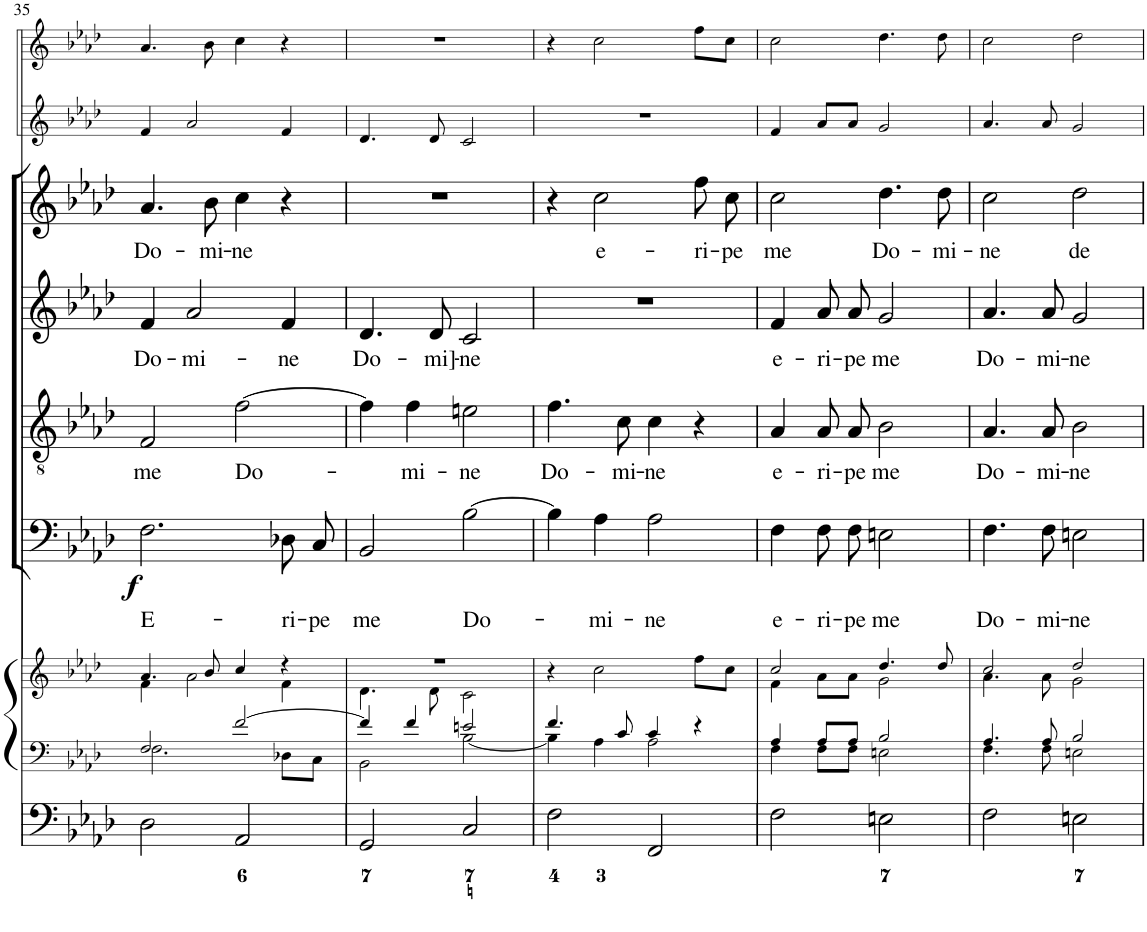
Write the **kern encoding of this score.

**kern	**kern	**kern	**kern	**text	**dynam	**kern	**text	**kern	**text	**kern	**text	**kern	**kern
*part7	*part7	*part7	*part6	*part6	*part6	*part5	*part5	*part4	*part4	*part3	*part3	*part2	*part1
*staff9	*staff8	*staff7	*staff6	*staff6	*staff6	*staff5	*staff5	*staff4	*staff4	*staff3	*staff3	*staff2	*staff1
*I"Organ	*	*	*I"Voice	*	*	*I"Tenor	*	*I"Alto	*	*I"Soprano	*	*I"Violin 2	*I"Violin 1  non obbl.
*	*	*	*	*	*	*	*	*	*	*	*	*I'Vln	*I'Vln
!!LO:PB:g=z
*clefF4	*clefF4	*clefG2	*clefF4	*	*	*clefGv2	*	*clefG2	*	*clefG2	*	*clefG2	*clefG2
*k[b-e-a-d-]	*k[b-e-a-d-]	*k[b-e-a-d-]	*k[b-e-a-d-]	*	*	*k[b-e-a-d-]	*	*k[b-e-a-d-]	*	*k[b-e-a-d-]	*	*k[b-e-a-d-]	*k[b-e-a-d-]
*M2/2	*M2/2	*M2/2	*M2/2	*	*	*M2/2	*	*M2/2	*	*M2/2	*	*M2/2	*M2/2
*met(c|)	*met(c|)	*met(c|)	*met(c|)	*	*	*met(c|)	*	*met(c|)	*	*met(c|)	*	*met(c|)	*met(c|)
=35	=35	=35	=35	=35	=35	=35	=35	=35	=35	=35	=35	=35	=35
*	*^	*^	*	*	*	*	*	*	*	*	*	*	*
!	!	!	!	!	!	!LO:LY:b	!LO:DY:b	!	!LO:LY:b	!	!LO:LY:b	!	!LO:LY:b	!	!
2D-\	2F/	2.F\	4.a-/	4f\	2.F\	E-	f	2F/	me	4f/	Do-	4.a-/	Do-	4f/	4.a-/
!	!	!	!	!	!	!	!	!	!	!	!LO:LY:b	!	!	!	!
.	.	.	.	2a-\	.	.	.	.	.	2a-/	-mi-	.	.	2a-/	.
!	!	!	!	!	!	!	!	!	!	!	!	!	!LO:LY:b	!	!
.	.	.	8b-/	.	.	.	.	.	.	.	.	8b-\	-mi-	.	8b-\
!	!	!	!	!	!	!	!	!	!LO:LY:b	!	!	!	!LO:LY:b	!	!
2AA-/	[2f/	.	4cc/	.	.	.	.	[2f\	Do-	.	.	4cc\	-ne	.	4cc\
!	!	!	!	!	!	!LO:LY:b	!	!	!	!	!LO:LY:b	!	!	!	!
.	.	8D-X\L	4r	4f\	8D-X/L	-ri-	.	.	.	4f/	-ne	4r	.	4f/	4r
!	!	!	!	!	!	!LO:LY:b	!	!	!	!	!	!	!	!	!
.	.	8C\J	.	.	8C/J	-pe	.	.	.	.	.	.	.	.	.
=36	=36	=36	=36	=36	=36	=36	=36	=36	=36	=36	=36	=36	=36	=36	=36
!	!	!	!	!	!	!LO:LY:b	!	!	!	!	!LO:LY:b	!	!	!	!
2GG/	4f/]	2BB-\	1r	4.d-\	2BB-/	me	.	4f\]	.	4.d-/	Do-	1r	.	4.d-/	1r
!	!	!	!	!	!	!	!	!	!LO:LY:b	!	!	!	!	!	!
.	4f/	.	.	.	.	.	.	4f\	-mi-	.	.	.	.	.	.
!	!	!	!	!	!	!	!	!	!	!	!LO:LY:b	!	!	!	!
.	.	.	.	8d-\	.	.	.	.	.	8d-/	-mi]-	.	.	8d-/	.
!	!	!	!	!	!	!LO:LY:b	!	!	!LO:LY:b	!	!LO:LY:b	!	!	!	!
2C/	2en/	[2B-\	.	2c\	[2B-\	Do-	.	2en\	-ne	2c/	-ne	.	.	2c/	.
=37	=37	=37	=37	=37	=37	=37	=37	=37	=37	=37	=37	=37	=37	=37	=37
!	!	!	!	!	!	!	!	!	!LO:LY:b	!	!	!	!	!	!
*	*	*	*v	*v	*	*	*	*	*	*	*	*	*	*	*
2F\	4.f/	4B-\]	4r	4B-\]	.	.	4.f\	Do-	1r	.	4r	.	1r	4r
!	!	!	!	!	!LO:LY:b	!	!	!	!	!	!	!LO:LY:b	!	!
.	.	4A-\	2cc\	4A-\	-mi-	.	.	.	.	.	2cc\	e-	.	2cc\
!	!	!	!	!	!	!	!	!LO:LY:b	!	!	!	!	!	!
.	8c/	.	.	.	.	.	8c\	-mi-	.	.	.	.	.	.
!	!	!	!	!	!LO:LY:b	!	!	!LO:LY:b	!	!	!	!	!	!
2FF/	4c/	2A-\	.	2A-\	-ne	.	4c\	-ne	.	.	.	.	.	.
!	!	!	!	!	!	!	!	!	!	!	!	!LO:LY:b	!	!
.	4r	.	8ff\L	.	.	.	4r	.	.	.	8ff\L	-ri-	.	8ff\L
!	!	!	!	!	!	!	!	!	!	!	!	!LO:LY:b	!	!
.	.	.	8cc\J	.	.	.	.	.	.	.	8cc\J	-pe	.	8cc\J
=38	=38	=38	=38	=38	=38	=38	=38	=38	=38	=38	=38	=38	=38	=38
*	*	*	*^	*	*	*	*	*	*	*	*	*	*	*
!	!	!	!	!	!	!LO:LY:b	!	!	!LO:LY:b	!	!LO:LY:b	!	!LO:LY:b	!	!
2F\	4A-/	4F\	2cc/	4f\	4F\	e-	.	4A-/	e-	4f/	e-	2cc\	me	4f/	2cc\
!	!	!	!	!	!	!LO:LY:b	!	!	!LO:LY:b	!	!LO:LY:b	!	!	!	!
.	8A-/L	8F\L	.	8a-\L	8F\L	-ri-	.	8A-/L	-ri-	8a-/L	-ri-	.	.	8a-/L	.
!	!	!	!	!	!	!LO:LY:b	!	!	!LO:LY:b	!	!LO:LY:b	!	!	!	!
.	8A-/J	8F\J	.	8a-\J	8F\J	-pe	.	8A-/J	-pe	8a-/J	-pe	.	.	8a-/J	.
!	!	!	!	!	!	!LO:LY:b	!	!	!LO:LY:b	!	!LO:LY:b	!	!LO:LY:b	!	!
2En\	2B-/	2En\	4.dd-/	2g\	2En\	me	.	2B-\	me	2g/	me	4.dd-\	Do-	2g/	4.dd-\
!	!	!	!	!	!	!	!	!	!	!	!	!	!LO:LY:b	!	!
.	.	.	8dd-/	.	.	.	.	.	.	.	.	8dd-\	-mi-	.	8dd-\
=39	=39	=39	=39	=39	=39	=39	=39	=39	=39	=39	=39	=39	=39	=39	=39
!	!	!	!	!	!	!LO:LY:b	!	!	!LO:LY:b	!	!LO:LY:b	!	!LO:LY:b	!	!
2F\	4.A-/	4.F\	2cc/	4.a-\	4.F\	Do-	.	4.A-/	Do-	4.a-/	Do-	2cc\	-ne	4.a-/	2cc\
!	!	!	!	!	!	!LO:LY:b	!	!	!LO:LY:b	!	!LO:LY:b	!	!	!	!
.	8A-/	8F\	.	8a-\	8F\	-mi-	.	8A-/	-mi-	8a-/	-mi-	.	.	8a-/	.
!	!	!	!	!	!	!LO:LY:b	!	!	!LO:LY:b	!	!LO:LY:b	!	!LO:LY:b	!	!
2En\	2B-/	2En\	2dd-/	2g\	2En\	-ne	.	2B-\	-ne	2g/	-ne	2dd-\	de	2g/	2dd-\
*	*v	*v	*	*	*	*	*	*	*	*	*	*	*	*	*
*	*	*v	*v	*	*	*	*	*	*	*	*	*	*	*
=	=	=	=	=	=	=	=	=	=	=	=	=	=
*-	*-	*-	*-	*-	*-	*-	*-	*-	*-	*-	*-	*-	*-
